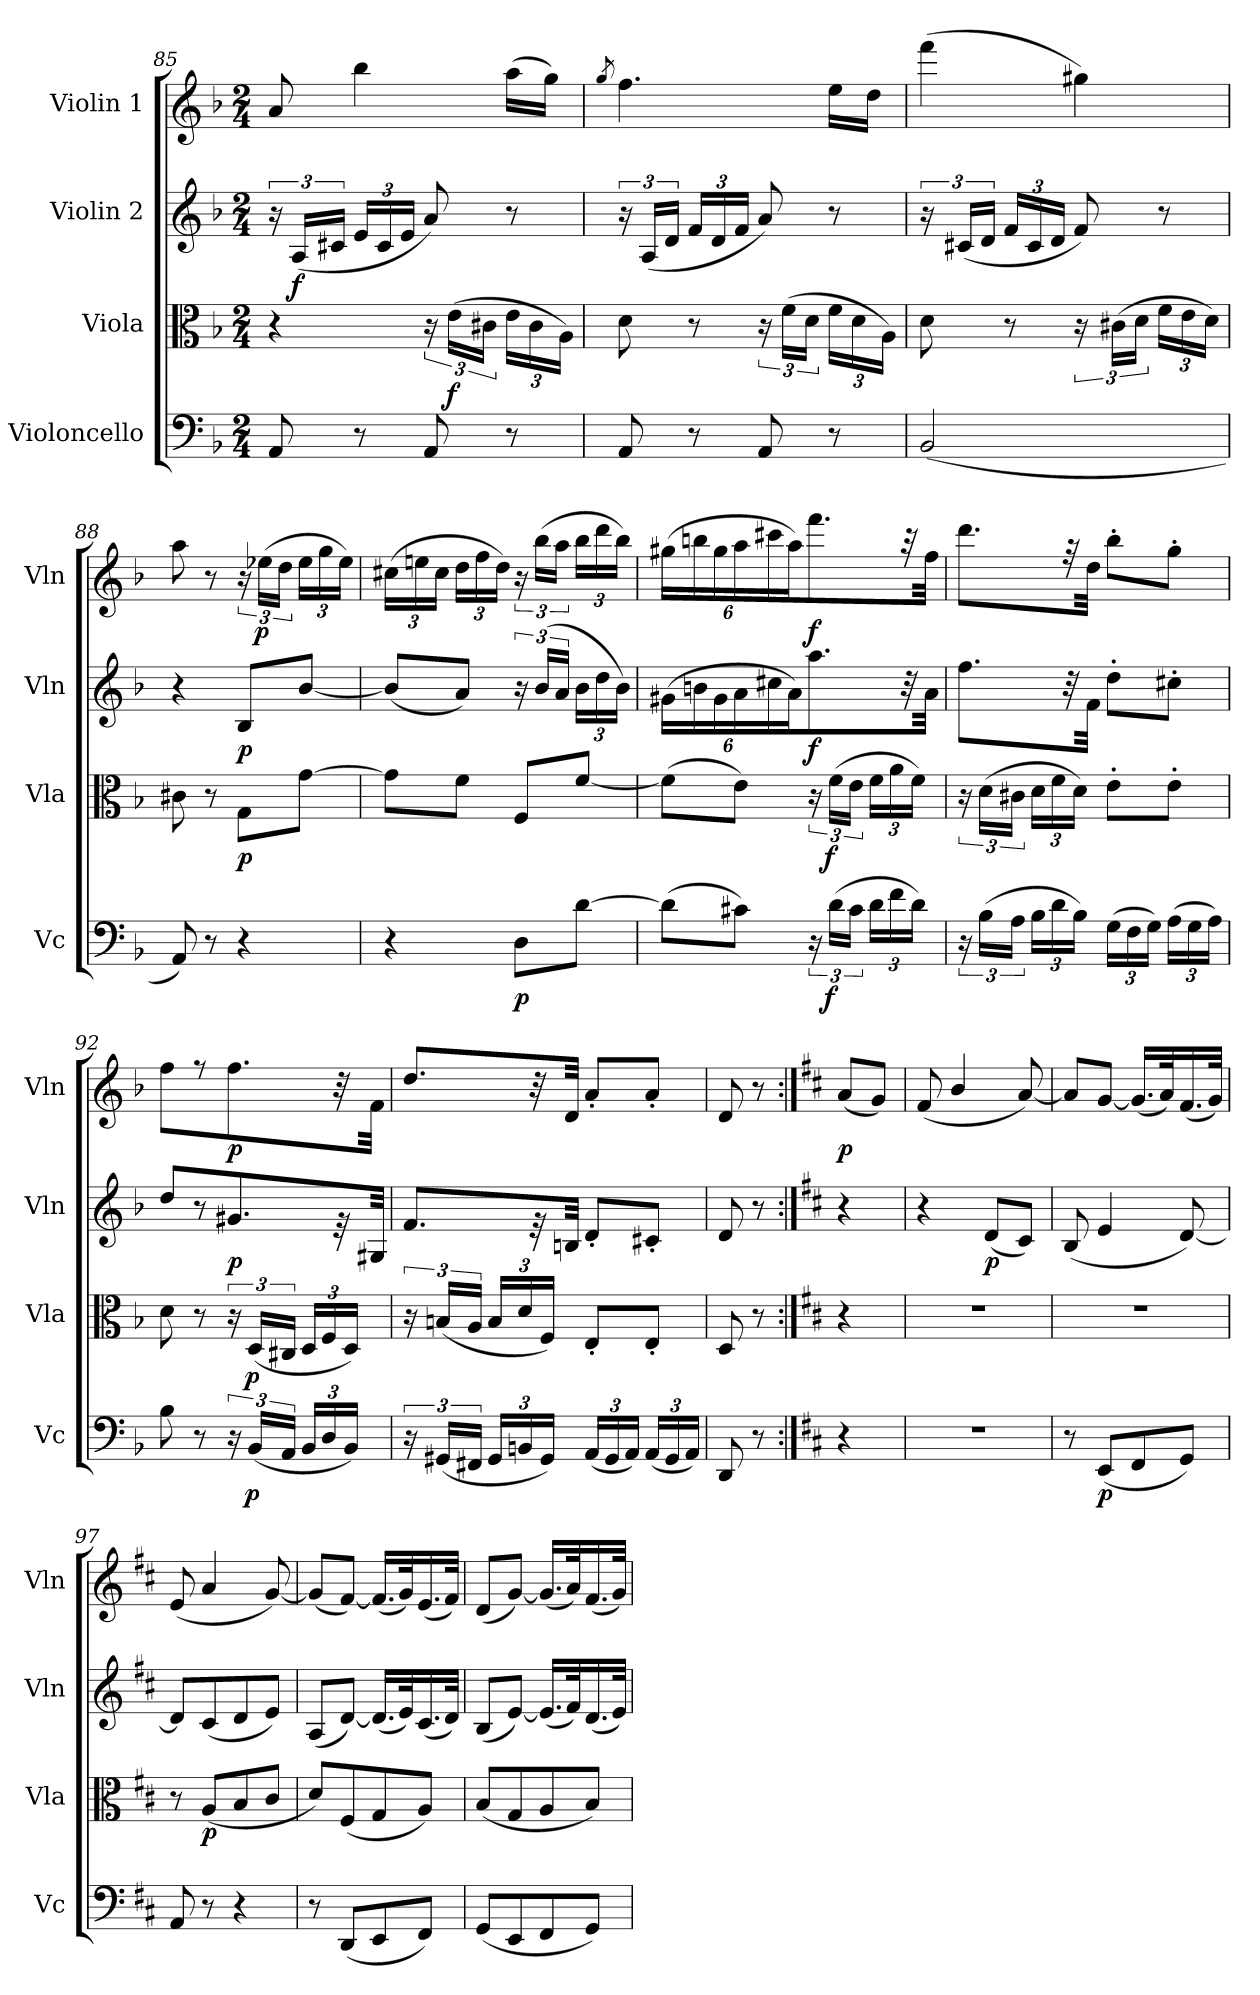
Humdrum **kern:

**kern	**dynam	**kern	**dynam	**kern	**dynam	**kern	**dynam
*part4	*part4	*part3	*part3	*part2	*part2	*part1	*part1
*staff4	*staff4	*staff3	*staff3	*staff2	*staff2	*staff1	*staff1
*I"Violoncello	*	*I"Viola	*	*I"Violin 2	*	*I"Violin 1	*
*I'Vc	*	*I'Vla	*	*I'Vln	*	*I'Vln	*
*clefF4	*	*clefC3	*	*clefG2	*	*clefG2	*
*k[b-]	*	*k[b-]	*	*k[b-]	*	*k[b-]	*
*M2/4	*	*M2/4	*	*M2/4	*	*M2/4	*
=85	=85	=85	=85	=85	=85	=85	=85
8AA/	.	4r	.	24r	.	8a/	.
!	!	!	!	!	!LO:DY:b	!	!
.	.	.	.	(24A/LL	f	.	.
.	.	.	.	24c#X/JJ	.	.	.
*	*	*	*	*Xbrackettup	*	*	*
8r	.	.	.	24e/LL	.	4bb-\	.
.	.	.	.	24c#/	.	.	.
.	.	.	.	24e/JJ	.	.	.
8AA/	.	24r	.	8a/)	.	.	.
!	!	!	!LO:DY:b	!	!	!	!
.	.	(24e\LL	f	.	.	.	.
.	.	24c#X\JJ	.	.	.	.	.
*	*	*Xbrackettup	*	*	*	*	*
8r	.	24e\LL	.	8r	.	(16aa\LL	.
.	.	24c#\	.	.	.	.	.
.	.	.	.	.	.	16gg\JJ)	.
.	.	24A\JJ)	.	.	.	.	.
=86	=86	=86	=86	=86	=86	=86	=86
.	.	.	.	.	.	8qgg/	.
*	*	*	*	*brackettup	*	*	*
8AA/	.	8d\	.	24r	.	4.ff\	.
.	.	.	.	(24A/LL	.	.	.
.	.	.	.	24d/JJ	.	.	.
*	*	*	*	*Xbrackettup	*	*	*
8r	.	8r	.	24f/LL	.	.	.
.	.	.	.	24d/	.	.	.
.	.	.	.	24f/JJ	.	.	.
*	*	*brackettup	*	*	*	*	*
8AA/	.	24r	.	8a/)	.	.	.
.	.	(24f\LL	.	.	.	.	.
.	.	24d\JJ	.	.	.	.	.
*	*	*Xbrackettup	*	*	*	*	*
8r	.	24f\LL	.	8r	.	16ee\LL	.
.	.	24d\	.	.	.	.	.
.	.	.	.	.	.	16dd\JJ	.
.	.	24A\JJ)	.	.	.	.	.
!!LO:LB:g=z
=87	=87	=87	=87	=87	=87	=87	=87
*	*	*	*	*brackettup	*	*	*
(2BB-/	.	8d\	.	24r	.	(4fff\	.
.	.	.	.	(24c#X/LL	.	.	.
.	.	.	.	24d/JJ	.	.	.
*	*	*	*	*Xbrackettup	*	*	*
.	.	8r	.	24f/LL	.	.	.
.	.	.	.	24c#/	.	.	.
.	.	.	.	24d/JJ	.	.	.
*	*	*brackettup	*	*	*	*	*
.	.	24r	.	8f/)	.	4gg#X\)	.
.	.	(24c#X\LL	.	.	.	.	.
.	.	24d\JJ	.	.	.	.	.
*	*	*Xbrackettup	*	*	*	*	*
.	.	24f\LL	.	8r	.	.	.
.	.	24e\	.	.	.	.	.
.	.	24d\JJ)	.	.	.	.	.
=88	=88	=88	=88	=88	=88	=88	=88
8AA/)	.	8c#X\	.	4r	.	8aa\	.
8r	.	8r	.	.	.	8r	.
!	!	!	!LO:DY:b	!	!LO:DY:b	!	!
4r	.	8G\L	p	8B-/L	p	24r	.
!	!	!	!	!	!	!	!LO:DY:b
.	.	.	.	.	.	(24ee-X\LL	p
.	.	.	.	.	.	24dd\JJ	.
*	*	*	*	*	*	*Xbrackettup	*
.	.	[8g\J	.	[8b-/J	.	24ee-\LL	.
.	.	.	.	.	.	24gg\	.
.	.	.	.	.	.	24ee-\JJ)	.
=89	=89	=89	=89	=89	=89	=89	=89
4r	.	8g\L]	.	(8b-/L]	.	(24cc#X\LL	.
.	.	.	.	.	.	24een\	.
.	.	.	.	.	.	24cc#\JJ	.
.	.	8f\J	.	8a/J)	.	24dd\LL	.
.	.	.	.	.	.	24ff\	.
.	.	.	.	.	.	24dd\JJ)	.
*	*	*	*	*brackettup	*	*brackettup	*
!	!LO:DY:b	!	!	!	!	!	!
8D\L	p	8F/L	.	24r	.	24r	.
.	.	.	.	(24b-/LL	.	(24bb-\LL	.
.	.	.	.	24a/JJ	.	24aa\JJ	.
*	*	*	*	*Xbrackettup	*	*Xbrackettup	*
[8d\J	.	[8f/J	.	24b-\LL	.	24bb-\LL	.
.	.	.	.	24dd\	.	24ddd\	.
.	.	.	.	24b-\JJ)	.	24bb-\JJ)	.
=90	=90	=90	=90	=90	=90	=90	=90
(8d\L]	.	(8f\L]	.	(24g#X/LL	.	(24gg#X\LL	.
.	.	.	.	24bn/	.	24bbn\	.
.	.	.	.	24g#/JJ	.	24gg#\JJ	.
8c#X\J)	.	8e\J)	.	24a\LL	.	24aa\LL	.
.	.	.	.	24cc#X\	.	24ccc#X\	.
.	.	.	.	24a\JJ)	.	24aa\JJ)	.
*	*	*brackettup	*	*	*	*	*
!	!	!	!	!	!LO:DY:b	!	!LO:DY:b
24r	.	24r	.	8.aa\L	f	8.fff\L	f
!	!LO:DY:b	!	!LO:DY:b	!	!	!	!
(24d\LL	f	(24f\LL	f	.	.	.	.
24c#\JJ	.	24e\JJ	.	.	.	.	.
*	*	*Xbrackettup	*	*	*	*	*
24d\LL	.	24f\LL	.	.	.	.	.
24f\	.	24a\	.	.	.	.	.
.	.	.	.	32r	.	32r	.
24d\JJ)	.	24f\JJ)	.	.	.	.	.
.	.	.	.	32a\JJJ	.	32ff\JJJ	.
!!LO:LB:g=z
=91	=91	=91	=91	=91	=91	=91	=91
*	*	*brackettup	*	*	*	*	*
24r	.	24r	.	8.ff\L	.	8.ddd\L	.
(24B-\LL	.	(24d\LL	.	.	.	.	.
24A\JJ	.	24c#X\JJ	.	.	.	.	.
*Xbrackettup	*	*Xbrackettup	*	*	*	*	*
24B-\LL	.	24d\LL	.	.	.	.	.
24d\	.	24f\	.	.	.	.	.
.	.	.	.	32r	.	32r	.
24B-\JJ)	.	24d\JJ)	.	.	.	.	.
.	.	.	.	32f\JJJ	.	32dd\JJJ	.
(24G\LL	.	8e'\L	.	8dd'\L	.	8bb-'\L	.
24F\	.	.	.	.	.	.	.
24G\JJ)	.	.	.	.	.	.	.
(24A\LL	.	8e'\J	.	8cc#X'\J	.	8gg'\J	.
24G\	.	.	.	.	.	.	.
24A\JJ)	.	.	.	.	.	.	.
=92	=92	=92	=92	=92	=92	=92	=92
8B-\	.	8d\	.	8dd\	.	8ff\	.
8r	.	8r	.	8r	.	8r	.
*brackettup	*	*brackettup	*	*	*	*	*
!	!	!	!	!	!LO:DY:b	!	!LO:DY:b
24r	.	24r	.	8.g#X/L	p	8.ff\L	p
!	!LO:DY:b	!	!LO:DY:b	!	!	!	!
(24BB-/LL	p	(24D/LL	p	.	.	.	.
24AA/JJ	.	24C#X/JJ	.	.	.	.	.
24BB-/LL	.	24D/LL	.	.	.	.	.
24D/	.	24F/	.	.	.	.	.
.	.	.	.	32r	.	32r	.
24BB-/JJ)	.	24D/JJ)	.	.	.	.	.
.	.	.	.	32G#X/JJJ	.	32f\JJJ	.
=93	=93	=93	=93	=93	=93	=93	=93
24r	.	24r	.	8.f/L	.	8.dd/L	.
(24GG#X/LL	.	(24Bn/LL	.	.	.	.	.
24FF#X/JJ	.	24A/JJ	.	.	.	.	.
24GG#/LL	.	24B/LL	.	.	.	.	.
24BBn/	.	24d/	.	.	.	.	.
.	.	.	.	32r	.	32r	.
24GG#/JJ)	.	24F/JJ)	.	.	.	.	.
.	.	.	.	32Bn/JJJ	.	32d/JJJ	.
*Xbrackettup	*	*	*	*	*	*	*
(24AA/LL	.	8E'/L	.	8d'/L	.	8a'/L	.
24GG#/	.	.	.	.	.	.	.
24AA/JJ)	.	.	.	.	.	.	.
(24AA/LL	.	8E'/J	.	8c#X'/J	.	8a'/J	.
24GG#/	.	.	.	.	.	.	.
24AA/JJ)	.	.	.	.	.	.	.
=94	=94	=94	=94	=94	=94	=94	=94
8DD/	.	8D/	.	8d/	.	8d/	.
8r	.	8r	.	8r	.	8r	.
=94X12:|!	=94X12:|!	=94X12:|!	=94X12:|!	=94X12:|!	=94X12:|!	=94X12:|!	=94X12:|!
*k[f#c#]	*	*k[f#c#]	*	*k[f#c#]	*	*k[f#c#]	*
!	!	!	!	!	!	!	!LO:DY:b
4r	.	4r	.	4r	.	(8a/L	p
.	.	.	.	.	.	8g/J)	.
=95	=95	=95	=95	=95	=95	=95	=95
2r	.	2r	.	4r	.	(8f#/	.
.	.	.	.	.	.	4b/	.
!	!	!	!	!	!LO:DY:b	!	!
.	.	.	.	(8d/L	p	.	.
.	.	.	.	8c#/J)	.	[8a/)	.
!!LO:LB:g=z
=96	=96	=96	=96	=96	=96	=96	=96
8r	.	2r	.	(8B/	.	8a/L]	.
!	!LO:DY:b	!	!	!	!	!	!
(8EE/L	p	.	.	4e/	.	[8g/J	.
8FF#/	.	.	.	.	.	(16.g/LL]	.
.	.	.	.	.	.	32a/K)	.
8GG/J)	.	.	.	[8d/)	.	(16.f#/	.
.	.	.	.	.	.	32g/JJk)	.
!!LO:PB:g=z
=97	=97	=97	=97	=97	=97	=97	=97
8AA/	.	8r	.	8d/L]	.	(8e/	.
!	!	!	!LO:DY:b	!	!	!	!
8r	.	(8A/L	p	(8c#/	.	4a/	.
4r	.	8B/	.	8d/	.	.	.
.	.	8c#/J	.	8e/J)	.	[8g/)	.
=98	=98	=98	=98	=98	=98	=98	=98
8r	.	8d/L)	.	(8A/L	.	(8g/L]	.
(8DD/L	.	(8F#/	.	[8d/J)	.	[8f#/J)	.
8EE/	.	8G/	.	(16.d/LL]	.	(16.f#/LL]	.
.	.	.	.	32e/K)	.	32g/K)	.
8FF#/J)	.	8A/J)	.	(16.c#/	.	(16.e/	.
.	.	.	.	32d/JJk)	.	32f#/JJk)	.
=99	=99	=99	=99	=99	=99	=99	=99
(8GG/L	.	(8B/L	.	(8B/L	.	(8d/L	.
8EE/	.	8G/	.	[8e/J)	.	[8g/J)	.
8FF#/	.	8A/	.	(16.e/LL]	.	(16.g/LL]	.
.	.	.	.	32f#/K)	.	32a/K)	.
8GG/J)	.	8B/J)	.	(16.d/	.	(16.f#/	.
.	.	.	.	32e/JJk)	.	32g/JJk)	.
=	=	=	=	=	=	=	=
*-	*-	*-	*-	*-	*-	*-	*-
